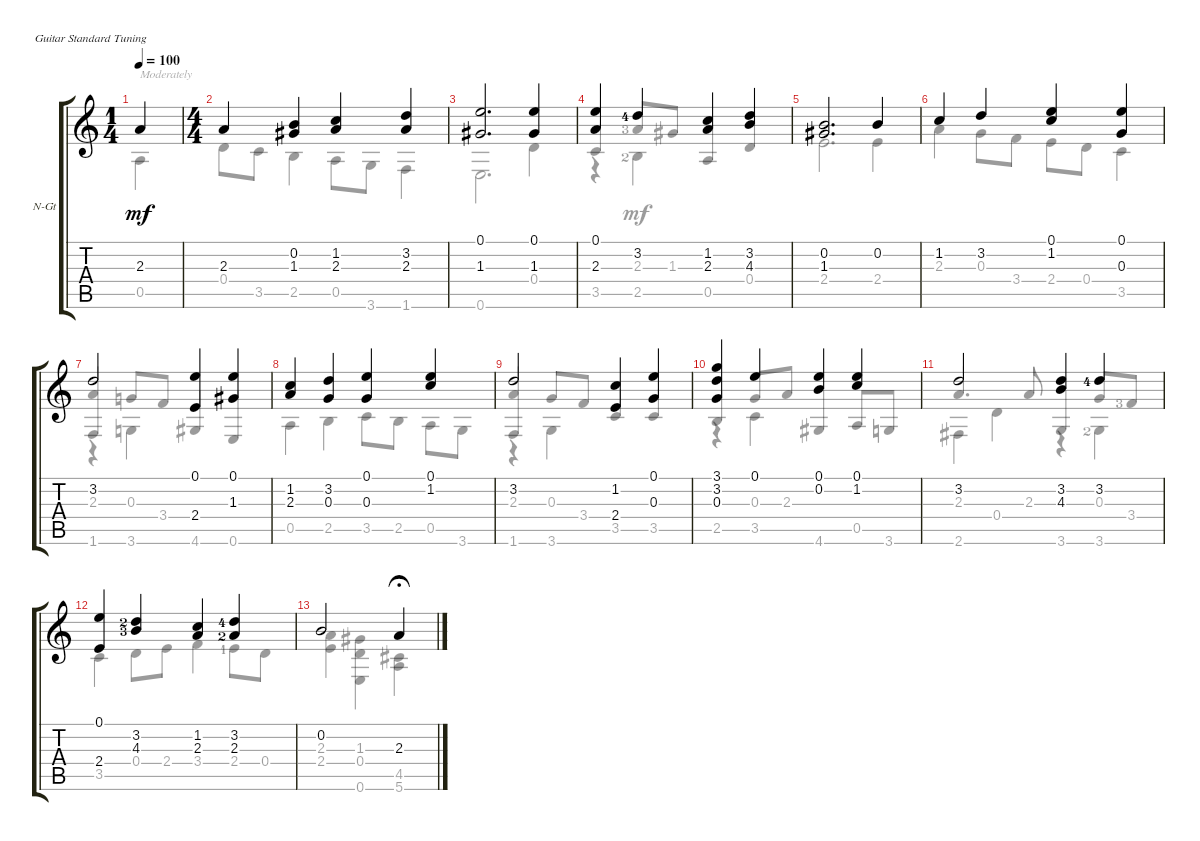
\defaultSystemsLayout 4
\bracketExtendMode groupsimilarinstruments
\firstSystemTrackNameOrientation horizontal
\otherSystemsTrackNameOrientation horizontal
\track ("Nylon Guitar" "N-Gt") {instrument acousticguitarsteel}
\staff {score tabs}
\tuning (E4 B3 G3 D3 A2 E2)
\voice
\ts (1 4)
\tempo 100
\clef g2
\ks aminor
2.3.4{dy mf instrument acousticguitarsteel} |
\ts (4 4)
2.3.4 (0.2 1.3).4 (1.2 2.3).4 (3.2 2.3).4 |
(0.1 1.3).2{d} (0.1 1.3).4 |
(0.1 2.3).4 3.2{lf 5}.4 (1.2 2.3).4 (3.2 4.3).4 |
(0.2 1.3).2{d} 0.2.4 |
1.2.4 3.2.4 (0.1 1.2).4 (0.1 0.3).4 |
3.2.2 (0.1 2.4).4 (0.1 1.3).4 |
(1.2 2.3).4 (3.2 0.3).4 (0.1 0.3).4 (0.1 1.2).4 |
3.2.2 (1.2 2.4).4 (0.1 0.3).4 |
(3.1 3.2 0.3).4 0.1.4 (0.1 0.2).4 (0.1 1.2).4 |
3.2.2 (3.2 4.3).4 3.2{lf 5}.4 |
(0.1 2.4).4 (3.2{lf 3} 4.3{lf 4}).4 (1.2 2.3).4 (3.2{lf 5} 2.3{lf 3}).4 |
0.2.2 2.3.4{fermata (medium 0.4)}
\voice
\clef g2
\ottava regular
\simile none
\ks aminor
0.5.4{txt "Moderately" dy mf} |
0.4.8 3.5.8 2.5.4 0.5.8 3.6.8 1.6.4 |
0.6.2{d} 0.4.4 |
3.5.4{beam invert} 2.3{lf 4}.8{beam invert} 1.3.8 0.5.4{beam invert} 0.4.4{beam invert} |
2.4.2{d} 2.4.4 |
2.3.4 0.3.8 3.4.8 2.4.8 0.4.8 3.5.4 |
(1.6 2.3).4{beam invert} 0.3.8{beam invert} 3.4.8 4.6.4{beam invert} 0.6.4{beam invert} |
0.5.4 2.5.4 3.5.8 2.5.8 0.5.8 3.6.8 |
(1.6 2.3).4{beam invert} 0.3.8{beam invert} 3.4.8 3.5.4{beam invert} 3.5.4{beam invert} |
2.5.4{beam invert} 0.3.8{beam invert} 2.3.8 4.6.4{beam invert} 0.5.8{beam invert} 3.6.8 |
2.3.4{d beam invert} 2.3.8{beam invert} 3.6.4{beam invert} 0.3.8{beam invert} 3.4{lf 4}.8 |
3.5.4 0.4.8 2.4.8 3.4.4 2.4{lf 2}.8 0.4.8 |
(2.4 2.3).4 (1.3 0.4 0.6).4 (4.5 5.6).4{fermata (medium 0.4)}
\voice
\clef g2
\ottava regular
\simile none
\ks aminor
|
|
|
r.4 2.5{lf 3}.4 |
|
|
r.4 3.6.4 |
|
r.4 3.6.4 |
r.4 3.5.4 |
2.6.4 0.4.4 r.4 3.6{lf 3}.4 |
|
